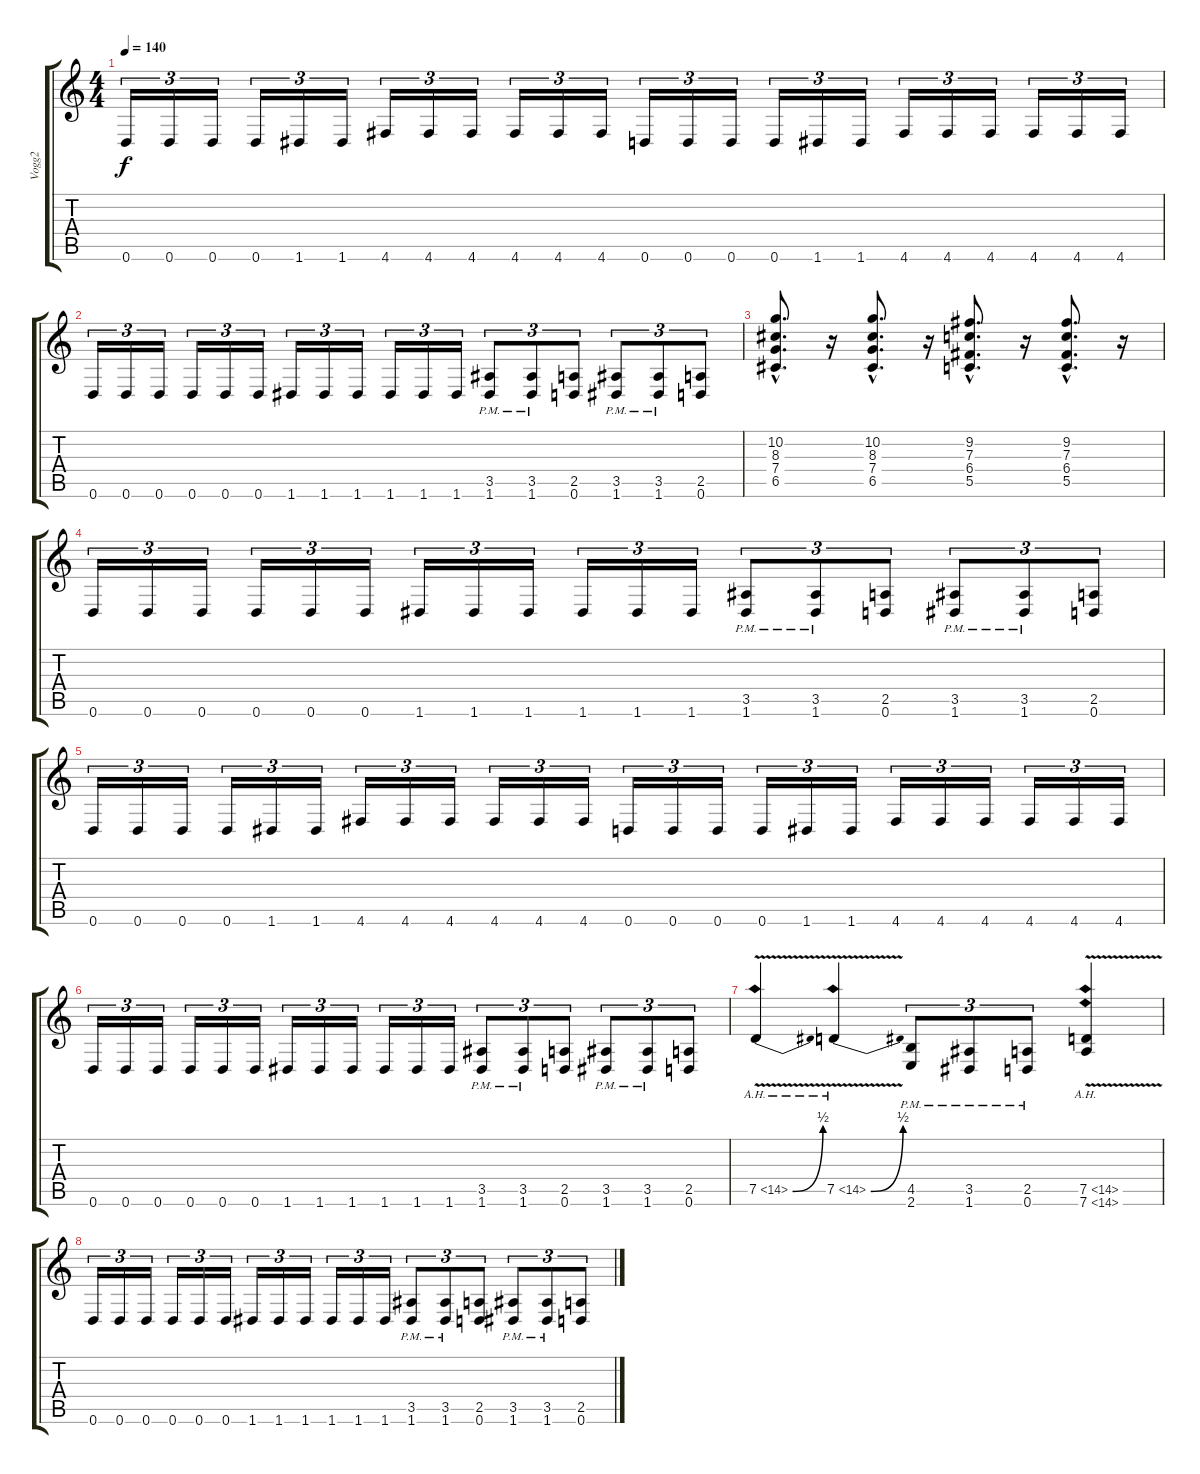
\track ("Vogg2" "Vogg2") {instrument distortionguitar}
\staff {score tabs}
\tuning (D4 A3 F3 C3 G2 D2) {hide}
\ts (4 4)
\tempo 140
\clef g2
\ks c
0.6.16{tu (3 2) dy f} 0.6.16{tu (3 2)} 0.6.16{tu (3 2)} 0.6.16{tu (3 2)} 1.6.16{tu (3 2)} 1.6.16{tu (3 2)} 4.6.16{tu (3 2)} 4.6.16{tu (3 2)} 4.6.16{tu (3 2)} 4.6.16{tu (3 2)} 4.6.16{tu (3 2)} 4.6.16{tu (3 2)} 0.6.16{tu (3 2)} 0.6.16{tu (3 2)} 0.6.16{tu (3 2)} 0.6.16{tu (3 2)} 1.6.16{tu (3 2)} 1.6.16{tu (3 2)} 4.6.16{tu (3 2)} 4.6.16{tu (3 2)} 4.6.16{tu (3 2)} 4.6.16{tu (3 2)} 4.6.16{tu (3 2)} 4.6.16{tu (3 2)} |
0.6.16{tu (3 2)} 0.6.16{tu (3 2)} 0.6.16{tu (3 2)} 0.6.16{tu (3 2)} 0.6.16{tu (3 2)} 0.6.16{tu (3 2)} 1.6.16{tu (3 2)} 1.6.16{tu (3 2)} 1.6.16{tu (3 2)} 1.6.16{tu (3 2)} 1.6.16{tu (3 2)} 1.6.16{tu (3 2)} (3.5{pm} 1.6{pm}).8{tu (3 2)} (3.5{pm} 1.6{pm}).8{tu (3 2)} (2.5 0.6).8{tu (3 2)} (3.5{pm} 1.6{pm}).8{tu (3 2)} (3.5{pm} 1.6{pm}).8{tu (3 2)} (2.5 0.6).8{tu (3 2)} |
(10.2{hac} 8.3{hac} 7.4{hac} 6.5{hac}).8{d} r.16 (10.2{hac} 8.3{hac} 7.4{hac} 6.5{hac}).8{d} r.16 (9.2{hac} 7.3{hac} 6.4{hac} 5.5{hac}).8{d} r.16 (9.2{hac} 7.3{hac} 6.4{hac} 5.5{hac}).8{d} r.16 |
0.6.16{tu (3 2)} 0.6.16{tu (3 2)} 0.6.16{tu (3 2)} 0.6.16{tu (3 2)} 0.6.16{tu (3 2)} 0.6.16{tu (3 2)} 1.6.16{tu (3 2)} 1.6.16{tu (3 2)} 1.6.16{tu (3 2)} 1.6.16{tu (3 2)} 1.6.16{tu (3 2)} 1.6.16{tu (3 2)} (3.5{pm} 1.6{pm}).8{tu (3 2)} (3.5{pm} 1.6{pm}).8{tu (3 2)} (2.5 0.6).8{tu (3 2)} (3.5{pm} 1.6{pm}).8{tu (3 2)} (3.5{pm} 1.6{pm}).8{tu (3 2)} (2.5 0.6).8{tu (3 2)} |
0.6.16{tu (3 2)} 0.6.16{tu (3 2)} 0.6.16{tu (3 2)} 0.6.16{tu (3 2)} 1.6.16{tu (3 2)} 1.6.16{tu (3 2)} 4.6.16{tu (3 2)} 4.6.16{tu (3 2)} 4.6.16{tu (3 2)} 4.6.16{tu (3 2)} 4.6.16{tu (3 2)} 4.6.16{tu (3 2)} 0.6.16{tu (3 2)} 0.6.16{tu (3 2)} 0.6.16{tu (3 2)} 0.6.16{tu (3 2)} 1.6.16{tu (3 2)} 1.6.16{tu (3 2)} 4.6.16{tu (3 2)} 4.6.16{tu (3 2)} 4.6.16{tu (3 2)} 4.6.16{tu (3 2)} 4.6.16{tu (3 2)} 4.6.16{tu (3 2)} |
0.6.16{tu (3 2)} 0.6.16{tu (3 2)} 0.6.16{tu (3 2)} 0.6.16{tu (3 2)} 0.6.16{tu (3 2)} 0.6.16{tu (3 2)} 1.6.16{tu (3 2)} 1.6.16{tu (3 2)} 1.6.16{tu (3 2)} 1.6.16{tu (3 2)} 1.6.16{tu (3 2)} 1.6.16{tu (3 2)} (3.5{pm} 1.6{pm}).8{tu (3 2)} (3.5{pm} 1.6{pm}).8{tu (3 2)} (2.5 0.6).8{tu (3 2)} (3.5{pm} 1.6{pm}).8{tu (3 2)} (3.5{pm} 1.6{pm}).8{tu (3 2)} (2.5 0.6).8{tu (3 2)} |
7.5{be (bend 0 0 60 2) ah 7 v}.4 7.5{be (bend 0 0 60 2) ah 7 v}.4 (4.5{pm} 2.6{pm}).8{tu (3 2)} (3.5{pm} 1.6{pm}).8{tu (3 2)} (2.5{pm} 0.6{pm}).8{tu (3 2)} (7.5{ah 7 v} 7.6{ah 7 v}).4 |
0.6.16{tu (3 2)} 0.6.16{tu (3 2)} 0.6.16{tu (3 2)} 0.6.16{tu (3 2)} 0.6.16{tu (3 2)} 0.6.16{tu (3 2)} 1.6.16{tu (3 2)} 1.6.16{tu (3 2)} 1.6.16{tu (3 2)} 1.6.16{tu (3 2)} 1.6.16{tu (3 2)} 1.6.16{tu (3 2)} (3.5{pm} 1.6{pm}).8{tu (3 2)} (3.5{pm} 1.6{pm}).8{tu (3 2)} (2.5 0.6).8{tu (3 2)} (3.5{pm} 1.6{pm}).8{tu (3 2)} (3.5{pm} 1.6{pm}).8{tu (3 2)} (2.5 0.6).8{tu (3 2)}
